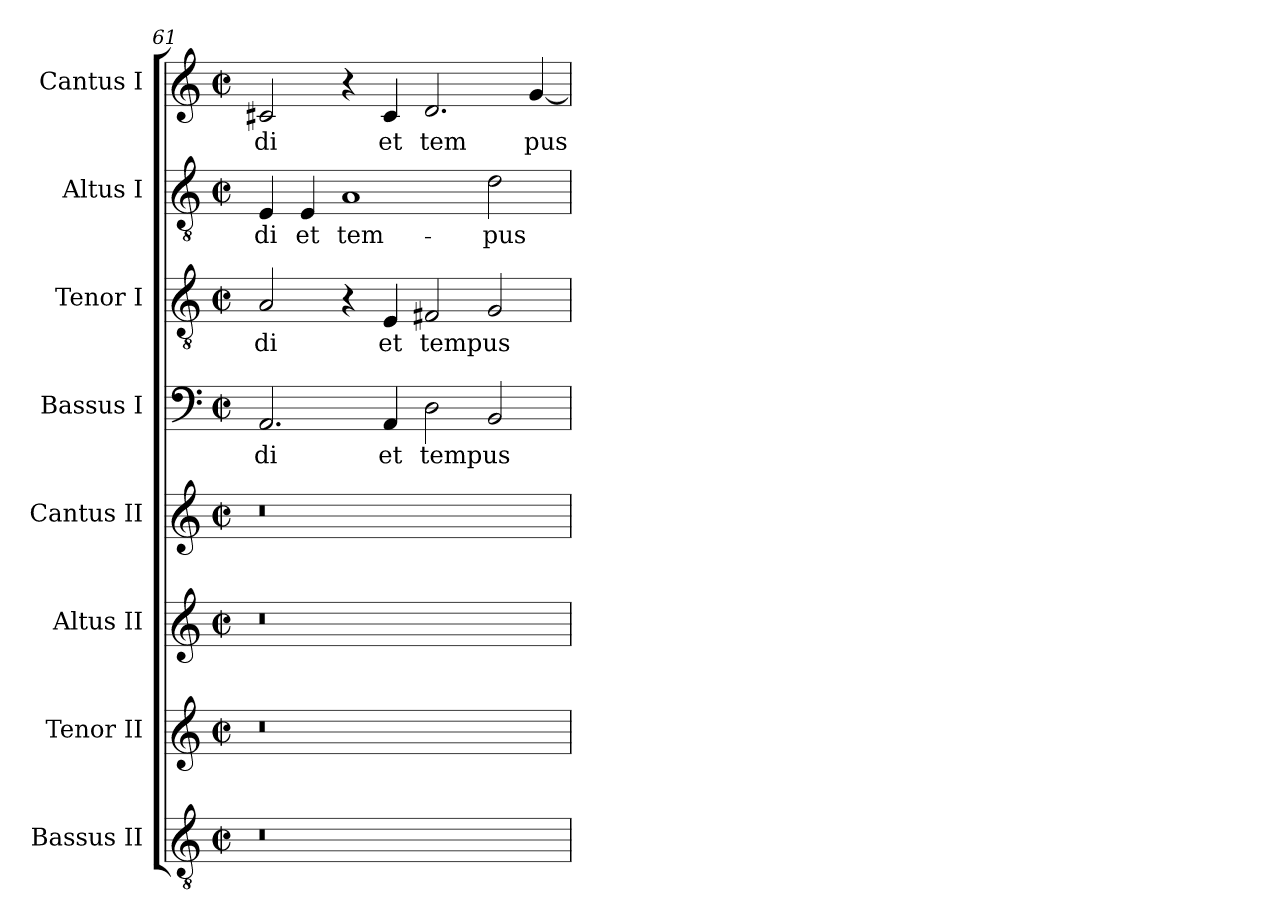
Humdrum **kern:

**kern	**kern	**kern	**kern	**kern	**text	**kern	**text	**kern	**text	**kern	**text
*part8	*part7	*part6	*part5	*part4	*part4	*part3	*part3	*part2	*part2	*part1	*part1
*staff8	*staff7	*staff6	*staff5	*staff4	*staff4	*staff3	*staff3	*staff2	*staff2	*staff1	*staff1
*I"Bassus II	*I"Tenor II	*I"Altus II	*I"Cantus II	*I"Bassus I	*	*I"Tenor I	*	*I"Altus I	*	*I"Cantus I	*
*clefGv2	*clefG2	*clefG2	*clefG2	*clefF4	*	*clefGv2	*	*clefGv2	*	*clefG2	*
*	*	*	*k[]	*	*	*	*	*	*	*	*
*	*	*	*C:	*	*	*	*	*	*	*	*
*M2/2	*M2/2	*M2/2	*M2/2	*M2/2	*	*M2/2	*	*M2/2	*	*M2/2	*
*met(c|)	*met(c|)	*met(c|)	*met(c|)	*met(c|)	*	*met(c|)	*	*met(c|)	*	*met(c|)	*
=61	=61	=61	=61	=61	=61	=61	=61	=61	=61	=61	=61
!	!	!	!	!	!LO:LY:b:cj	!	!LO:LY:b:cj	!	!LO:LY:b:cj	!	!LO:LY:b:cj
0r	0r	0r	0r	2.AA/	di	2A/	di	4E/	-di	2c#X/	di
!	!	!	!	!	!	!	!	!	!LO:LY:b:cj	!	!
.	.	.	.	.	.	.	.	4E/	et	.	.
!	!	!	!	!	!	!	!	!	!LO:LY:b:cj	!	!
.	.	.	.	.	.	4r	.	1A	tem-	4r	.
!	!	!	!	!	!LO:LY:b:cj	!	!LO:LY:b:cj	!	!	!	!LO:LY:b:cj
.	.	.	.	4AA/	et	4E/	et	.	.	4c#/	et
!	!	!	!	!	!LO:LY:b:cj	!	!LO:LY:b:cj	!	!	!	!LO:LY:b:cj
.	.	.	.	2D\	tempus	2F#X/	tempus	.	.	2.d/	tem
!	!	!	!	!	!	!	!	!	!LO:LY:b:cj	!	!
.	.	.	.	2BB/	.	2G/	.	2d\	-pus	.	.
!	!	!	!	!	!	!	!	!	!	!	!LO:LY:b
.	.	.	.	.	.	.	.	.	.	[<4g/	pus
=	=	=	=	=	=	=	=	=	=	=	=
*-	*-	*-	*-	*-	*-	*-	*-	*-	*-	*-	*-
